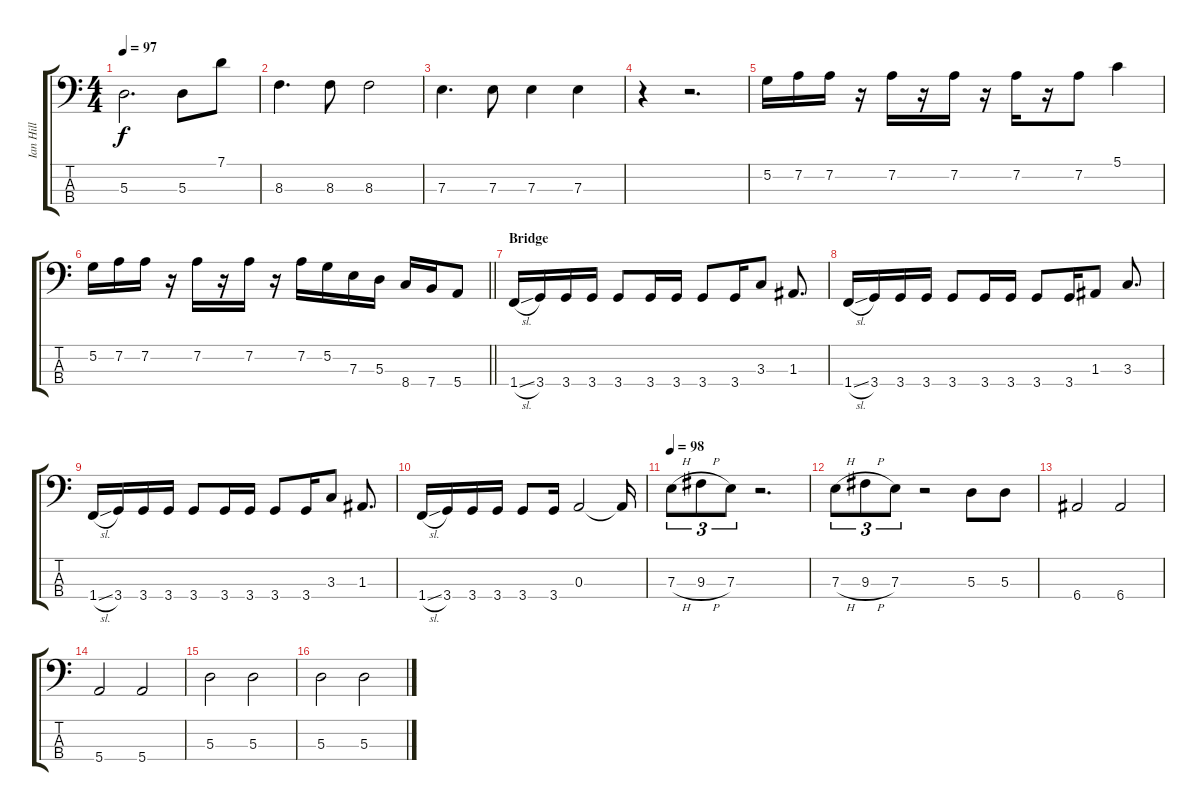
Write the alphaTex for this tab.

\track ("Ian Hill" "Ian Hill") {instrument electricbasspick}
\staff {score tabs}
\tuning (G2 D2 A1 E1) {hide}
\ts (4 4)
\tempo 97
\clef f4
\ks c
5.3.2{d dy f} 5.3.8 7.1.8 |
8.3.4{d} 8.3.8 8.3.2 |
7.3.4{d} 7.3.8 7.3.4 7.3.4 |
r.4 r.2{d} |
5.2.16 7.2.16 7.2.16 r.16 7.2.16 r.16 7.2.16 r.16 7.2.16 r.16 7.2.8 5.1.4 |
\barLineRight lightlight
5.2.16 7.2.16 7.2.16 r.16 7.2.16 r.16 7.2.16 r.16 7.2.16 5.2.16 7.3.16 5.3.16 8.4.16 7.4.16 5.4.8 |
\section ("" "Bridge")
1.4{sl}.16 3.4.16 3.4.16 3.4.16 3.4.8 3.4.16 3.4.16 3.4.8 3.4.16 3.3.8 1.3.8{d} |
1.4{sl}.16 3.4.16 3.4.16 3.4.16 3.4.8 3.4.16 3.4.16 3.4.8 3.4.16 1.3.8 3.3.8{d} |
1.4{sl}.16 3.4.16 3.4.16 3.4.16 3.4.8 3.4.16 3.4.16 3.4.8 3.4.16 3.3.8 1.3.8{d} |
1.4{sl}.16 3.4.16 3.4.16 3.4.16 3.4.8 3.4.16 0.3.2 0.3{t}.16 |
\tempo 98
7.3{h}.8{tu (3 2)} 9.3{h}.8{tu (3 2)} 7.3.8{tu (3 2)} r.2{d} |
7.3{h}.8{tu (3 2)} 9.3{h}.8{tu (3 2)} 7.3.8{tu (3 2)} r.2 5.3.8 5.3.8 |
6.4.2 6.4.2 |
5.4.2 5.4.2 |
5.3.2 5.3.2 |
5.3.2 5.3.2
